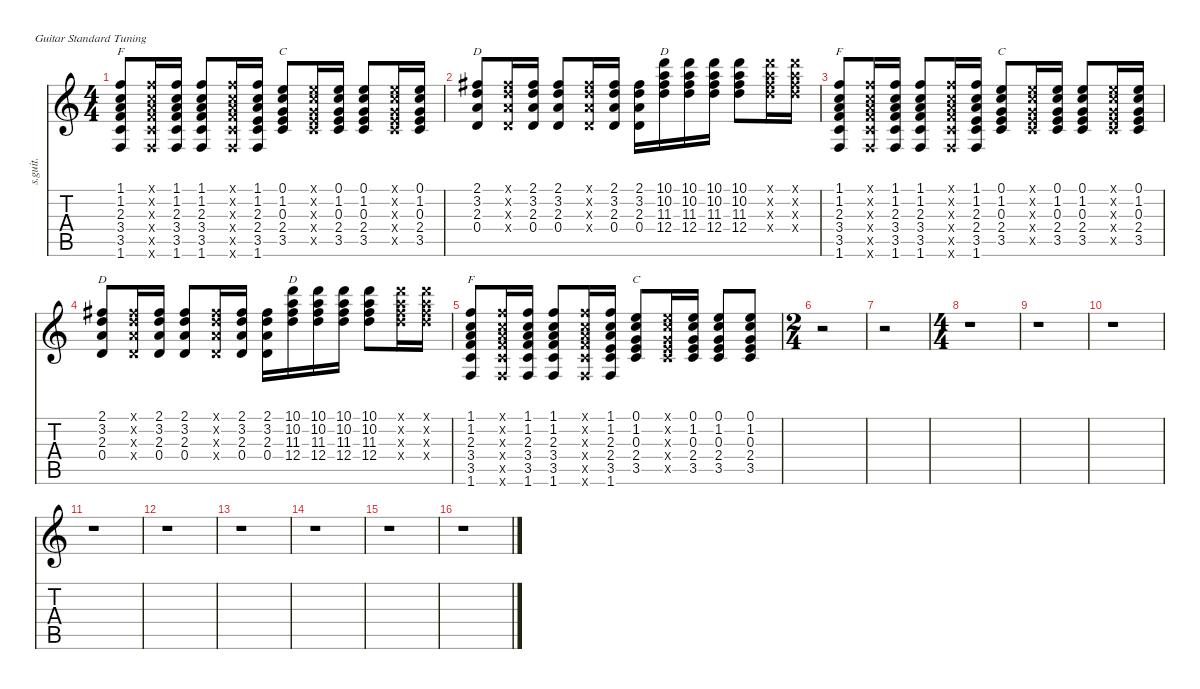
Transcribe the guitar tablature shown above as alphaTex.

\defaultSystemsLayout 4
\hideDynamics
\bracketExtendMode nobrackets
\track ("Allen Collins (Acoustic Guitar Dub)" "s.guit.") {instrument acousticguitarsteel}
\staff {score tabs}
\tuning (E4 B3 G3 D3 A2 E2)
\chord ("F" 3 1 2 2 0 x) {showdiagram false}
\chord ("C" 3 1 2 2 0 x) {showdiagram false}
\chord ("D" 3 1 2 2 0 x) {showdiagram false}
\ts (4 4)
\tempo (60 hide)
\clef g2
\ks c
(1.1 1.2 2.3 3.4 3.5 1.6).8{ch "F" lyrics (0 "") lyrics (1 "") lyrics (2 "") lyrics (3 "") lyrics (4 "") dy f} (1.1{x} 1.2{x} 2.3{x} 3.4{x} 3.5{x} 1.6{x}).16{lyrics (0 "") lyrics (1 "") lyrics (2 "") lyrics (3 "") lyrics (4 "")} (1.1 1.2 2.3 3.4 3.5 1.6).16{lyrics (0 "") lyrics (1 "") lyrics (2 "") lyrics (3 "") lyrics (4 "")} (1.1 1.2 2.3 3.4 3.5 1.6).8{lyrics (0 "") lyrics (1 "") lyrics (2 "") lyrics (3 "") lyrics (4 "")} (1.1{x} 1.2{x} 2.3{x} 3.4{x} 3.5{x} 1.6{x}).16{lyrics (0 "") lyrics (1 "") lyrics (2 "") lyrics (3 "") lyrics (4 "")} (1.1 1.2 2.3 2.4 3.5 1.6).16{lyrics (0 "") lyrics (1 "") lyrics (2 "") lyrics (3 "") lyrics (4 "")} (0.1 1.2 0.3 2.4 3.5).8{ch "C" lyrics (0 "") lyrics (1 "") lyrics (2 "") lyrics (3 "") lyrics (4 "")} (0.1{x} 1.2{x} 0.3{x} 2.4{x} 3.5{x}).16{lyrics (0 "") lyrics (1 "") lyrics (2 "") lyrics (3 "") lyrics (4 "")} (0.1 1.2 0.3 2.4 3.5).16{lyrics (0 "") lyrics (1 "") lyrics (2 "") lyrics (3 "") lyrics (4 "")} (0.1 1.2 0.3 2.4 3.5).8{lyrics (0 "") lyrics (1 "") lyrics (2 "") lyrics (3 "") lyrics (4 "")} (0.1{x} 1.2{x} 0.3{x} 2.4{x} 3.5{x}).16{lyrics (0 "") lyrics (1 "") lyrics (2 "") lyrics (3 "") lyrics (4 "")} (0.1 1.2 0.3 2.4 3.5).16{lyrics (0 "") lyrics (1 "") lyrics (2 "") lyrics (3 "") lyrics (4 "")} |
(2.1{acc #} 3.2 2.3 0.4).8{ch "D" lyrics (0 "") lyrics (1 "") lyrics (2 "") lyrics (3 "") lyrics (4 "")} (2.1{x acc #} 3.2{x} 2.3{x} 0.4{x}).16{lyrics (0 "") lyrics (1 "") lyrics (2 "") lyrics (3 "") lyrics (4 "")} (2.1{acc #} 3.2 2.3 0.4).16{lyrics (0 "") lyrics (1 "") lyrics (2 "") lyrics (3 "") lyrics (4 "")} (2.1{acc #} 3.2 2.3 0.4).8{lyrics (0 "") lyrics (1 "") lyrics (2 "") lyrics (3 "") lyrics (4 "")} (2.1{x acc #} 3.2{x} 2.3{x} 0.4{x}).16{lyrics (0 "") lyrics (1 "") lyrics (2 "") lyrics (3 "") lyrics (4 "")} (2.1{acc #} 3.2 2.3 0.4).16{lyrics (0 "") lyrics (1 "") lyrics (2 "") lyrics (3 "") lyrics (4 "")} (2.1{acc #} 3.2 2.3 0.4).16{lyrics (0 "") lyrics (1 "") lyrics (2 "") lyrics (3 "") lyrics (4 "")} (10.1 10.2 11.3{acc #} 12.4).16{ch "D" lyrics (0 "") lyrics (1 "") lyrics (2 "") lyrics (3 "") lyrics (4 "")} (10.1 10.2 11.3{acc #} 12.4).16{lyrics (0 "") lyrics (1 "") lyrics (2 "") lyrics (3 "") lyrics (4 "")} (10.1 10.2 11.3{acc #} 12.4).16{lyrics (0 "") lyrics (1 "") lyrics (2 "") lyrics (3 "") lyrics (4 "")} (10.1 10.2 11.3{acc #} 12.4).8{lyrics (0 "") lyrics (1 "") lyrics (2 "") lyrics (3 "") lyrics (4 "")} (10.1{x} 10.2{x} 11.3{x acc #} 12.4{x}).16{lyrics (0 "") lyrics (1 "") lyrics (2 "") lyrics (3 "") lyrics (4 "")} (10.1{x} 10.2{x} 11.3{x acc #} 12.4{x}).16{lyrics (0 "") lyrics (1 "") lyrics (2 "") lyrics (3 "") lyrics (4 "")} |
(1.1 1.2 2.3 3.4 3.5 1.6).8{ch "F" lyrics (0 "") lyrics (1 "") lyrics (2 "") lyrics (3 "") lyrics (4 "")} (1.1{x} 1.2{x} 2.3{x} 3.4{x} 3.5{x} 1.6{x}).16{lyrics (0 "") lyrics (1 "") lyrics (2 "") lyrics (3 "") lyrics (4 "")} (1.1 1.2 2.3 3.4 3.5 1.6).16{lyrics (0 "") lyrics (1 "") lyrics (2 "") lyrics (3 "") lyrics (4 "")} (1.1 1.2 2.3 3.4 3.5 1.6).8{lyrics (0 "") lyrics (1 "") lyrics (2 "") lyrics (3 "") lyrics (4 "")} (1.1{x} 1.2{x} 2.3{x} 3.4{x} 3.5{x} 1.6{x}).16{lyrics (0 "") lyrics (1 "") lyrics (2 "") lyrics (3 "") lyrics (4 "")} (1.1 1.2 2.3 2.4 3.5 1.6).16{lyrics (0 "") lyrics (1 "") lyrics (2 "") lyrics (3 "") lyrics (4 "")} (0.1 1.2 0.3 2.4 3.5).8{ch "C" lyrics (0 "") lyrics (1 "") lyrics (2 "") lyrics (3 "") lyrics (4 "")} (0.1{x} 1.2{x} 0.3{x} 2.4{x} 3.5{x}).16{lyrics (0 "") lyrics (1 "") lyrics (2 "") lyrics (3 "") lyrics (4 "")} (0.1 1.2 0.3 2.4 3.5).16{lyrics (0 "") lyrics (1 "") lyrics (2 "") lyrics (3 "") lyrics (4 "")} (0.1 1.2 0.3 2.4 3.5).8{lyrics (0 "") lyrics (1 "") lyrics (2 "") lyrics (3 "") lyrics (4 "")} (0.1{x} 1.2{x} 0.3{x} 2.4{x} 3.5{x}).16{lyrics (0 "") lyrics (1 "") lyrics (2 "") lyrics (3 "") lyrics (4 "")} (0.1 1.2 0.3 2.4 3.5).16{lyrics (0 "") lyrics (1 "") lyrics (2 "") lyrics (3 "") lyrics (4 "")} |
(2.1{acc #} 3.2 2.3 0.4).8{ch "D" lyrics (0 "") lyrics (1 "") lyrics (2 "") lyrics (3 "") lyrics (4 "")} (2.1{x acc #} 3.2{x} 2.3{x} 0.4{x}).16{lyrics (0 "") lyrics (1 "") lyrics (2 "") lyrics (3 "") lyrics (4 "")} (2.1{acc #} 3.2 2.3 0.4).16{lyrics (0 "") lyrics (1 "") lyrics (2 "") lyrics (3 "") lyrics (4 "")} (2.1{acc #} 3.2 2.3 0.4).8{lyrics (0 "") lyrics (1 "") lyrics (2 "") lyrics (3 "") lyrics (4 "")} (2.1{x acc #} 3.2{x} 2.3{x} 0.4{x}).16{lyrics (0 "") lyrics (1 "") lyrics (2 "") lyrics (3 "") lyrics (4 "")} (2.1{acc #} 3.2 2.3 0.4).16{lyrics (0 "") lyrics (1 "") lyrics (2 "") lyrics (3 "") lyrics (4 "")} (2.1{acc #} 3.2 2.3 0.4).16{lyrics (0 "") lyrics (1 "") lyrics (2 "") lyrics (3 "") lyrics (4 "")} (10.1 10.2 11.3{acc #} 12.4).16{ch "D" lyrics (0 "") lyrics (1 "") lyrics (2 "") lyrics (3 "") lyrics (4 "")} (10.1 10.2 11.3{acc #} 12.4).16{lyrics (0 "") lyrics (1 "") lyrics (2 "") lyrics (3 "") lyrics (4 "")} (10.1 10.2 11.3{acc #} 12.4).16{lyrics (0 "") lyrics (1 "") lyrics (2 "") lyrics (3 "") lyrics (4 "")} (10.1 10.2 11.3{acc #} 12.4).8{lyrics (0 "") lyrics (1 "") lyrics (2 "") lyrics (3 "") lyrics (4 "")} (10.1{x} 10.2{x} 11.3{x acc #} 12.4{x}).16{lyrics (0 "") lyrics (1 "") lyrics (2 "") lyrics (3 "") lyrics (4 "")} (10.1{x} 10.2{x} 11.3{x acc #} 12.4{x}).16{lyrics (0 "") lyrics (1 "") lyrics (2 "") lyrics (3 "") lyrics (4 "")} |
(1.1 1.2 2.3 3.4 3.5 1.6).8{ch "F" lyrics (0 "") lyrics (1 "") lyrics (2 "") lyrics (3 "") lyrics (4 "")} (1.1{x} 1.2{x} 2.3{x} 3.4{x} 3.5{x} 1.6{x}).16{lyrics (0 "") lyrics (1 "") lyrics (2 "") lyrics (3 "") lyrics (4 "")} (1.1 1.2 2.3 3.4 3.5 1.6).16{lyrics (0 "") lyrics (1 "") lyrics (2 "") lyrics (3 "") lyrics (4 "")} (1.1 1.2 2.3 3.4 3.5 1.6).8{lyrics (0 "") lyrics (1 "") lyrics (2 "") lyrics (3 "") lyrics (4 "")} (1.1{x} 1.2{x} 2.3{x} 3.4{x} 3.5{x} 1.6{x}).16{lyrics (0 "") lyrics (1 "") lyrics (2 "") lyrics (3 "") lyrics (4 "")} (1.1 1.2 2.3 2.4 3.5 1.6).16{lyrics (0 "") lyrics (1 "") lyrics (2 "") lyrics (3 "") lyrics (4 "")} (0.1 1.2 0.3 2.4 3.5).8{ch "C" lyrics (0 "") lyrics (1 "") lyrics (2 "") lyrics (3 "") lyrics (4 "")} (0.1{x} 1.2{x} 0.3{x} 2.4{x} 3.5{x}).16{lyrics (0 "") lyrics (1 "") lyrics (2 "") lyrics (3 "") lyrics (4 "")} (0.1 1.2 0.3 2.4 3.5).16{lyrics (0 "") lyrics (1 "") lyrics (2 "") lyrics (3 "") lyrics (4 "")} (0.1 1.2 0.3 2.4 3.5).8{lyrics (0 "") lyrics (1 "") lyrics (2 "") lyrics (3 "") lyrics (4 "")} (0.1 1.2 0.3 2.4 3.5).8{lyrics (0 "") lyrics (1 "") lyrics (2 "") lyrics (3 "") lyrics (4 "")} |
\ts (2 4)
\beaming (8 2 2 2 2)
\tempo (75 hide)
r.2 |
\tempo (80 hide)
r.2 |
\ts (4 4)
\beaming (8 2 2 2 2)
\tempo (150 hide)
r.1 |
r.1 |
r.1 |
r.1 |
r.1 |
r.1 |
r.1 |
r.1 |
r.1
